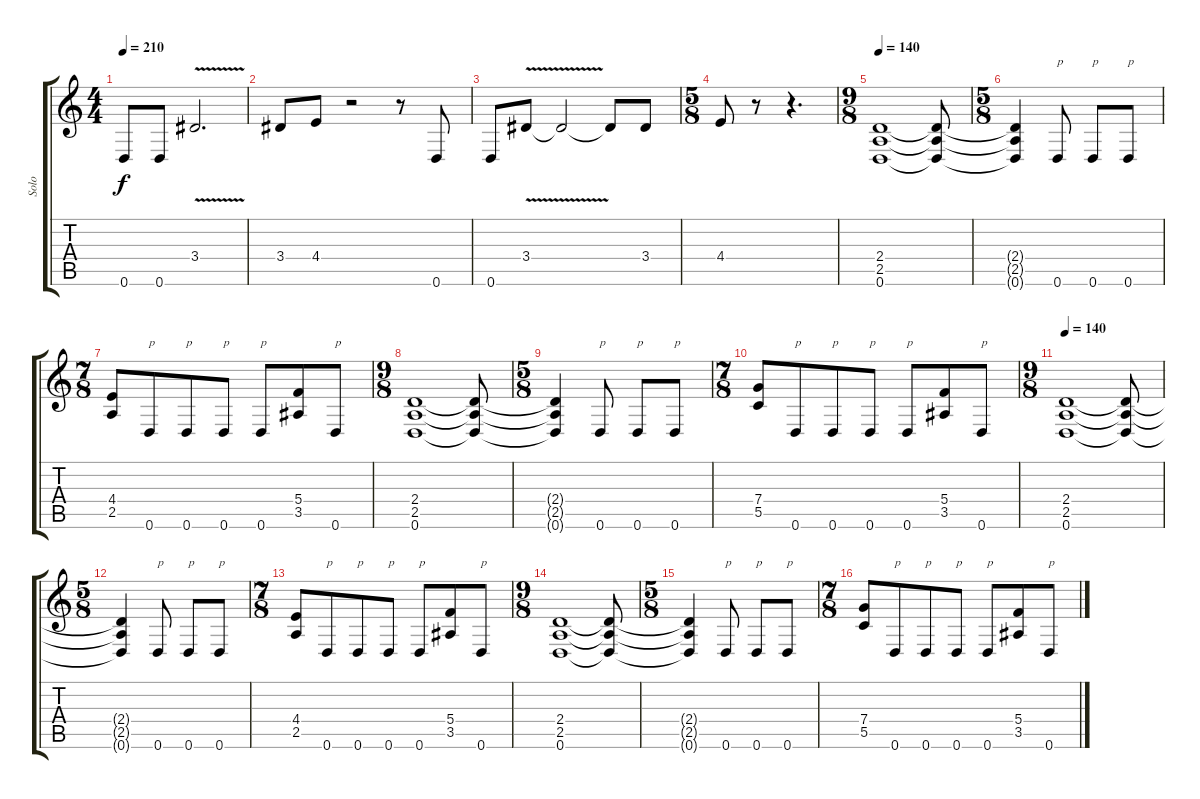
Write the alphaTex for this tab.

\track ("Solo" "Solo") {instrument distortionguitar}
\staff {score tabs}
\tuning (D4 A3 F3 C3 G2 D2) {hide}
\ts (4 4)
\tempo 210
\clef g2
\ks c
0.6.8{dy f} 0.6.8 3.4{v}.2{d} |
3.4.8 4.4.8 r.2 r.8 0.6.8 |
0.6.8 3.4{v}.8 3.4{t}.2 3.4{t}.8 3.4.8 |
\ts (5 8)
4.4.8 r.8 r.4{d} |
\ts (9 8)
\tempo 140
(2.4 2.5 0.6).1 (2.4{t} 2.5{t} 0.6{t}).8 |
\ts (5 8)
(2.4{t} 2.5{t} 0.6{t}).4 0.6.8{txt "p"} 0.6.8{txt "p"} 0.6.8{txt "p"} |
\ts (7 8)
(4.4 2.5).8 0.6.8{txt "p"} 0.6.8{txt "p"} 0.6.8{txt "p"} 0.6.8{txt "p"} (5.4 3.5).8 0.6.8{txt "p"} |
\ts (9 8)
(2.4 2.5 0.6).1 (2.4{t} 2.5{t} 0.6{t}).8 |
\ts (5 8)
(2.4{t} 2.5{t} 0.6{t}).4 0.6.8{txt "p"} 0.6.8{txt "p"} 0.6.8{txt "p"} |
\ts (7 8)
(7.4 5.5).8 0.6.8{txt "p"} 0.6.8{txt "p"} 0.6.8{txt "p"} 0.6.8{txt "p"} (5.4 3.5).8 0.6.8{txt "p"} |
\ts (9 8)
\tempo 140
(2.4 2.5 0.6).1 (2.4{t} 2.5{t} 0.6{t}).8 |
\ts (5 8)
(2.4{t} 2.5{t} 0.6{t}).4 0.6.8{txt "p"} 0.6.8{txt "p"} 0.6.8{txt "p"} |
\ts (7 8)
(4.4 2.5).8 0.6.8{txt "p"} 0.6.8{txt "p"} 0.6.8{txt "p"} 0.6.8{txt "p"} (5.4 3.5).8 0.6.8{txt "p"} |
\ts (9 8)
(2.4 2.5 0.6).1 (2.4{t} 2.5{t} 0.6{t}).8 |
\ts (5 8)
(2.4{t} 2.5{t} 0.6{t}).4 0.6.8{txt "p"} 0.6.8{txt "p"} 0.6.8{txt "p"} |
\ts (7 8)
(7.4 5.5).8 0.6.8{txt "p"} 0.6.8{txt "p"} 0.6.8{txt "p"} 0.6.8{txt "p"} (5.4 3.5).8 0.6.8{txt "p"}
